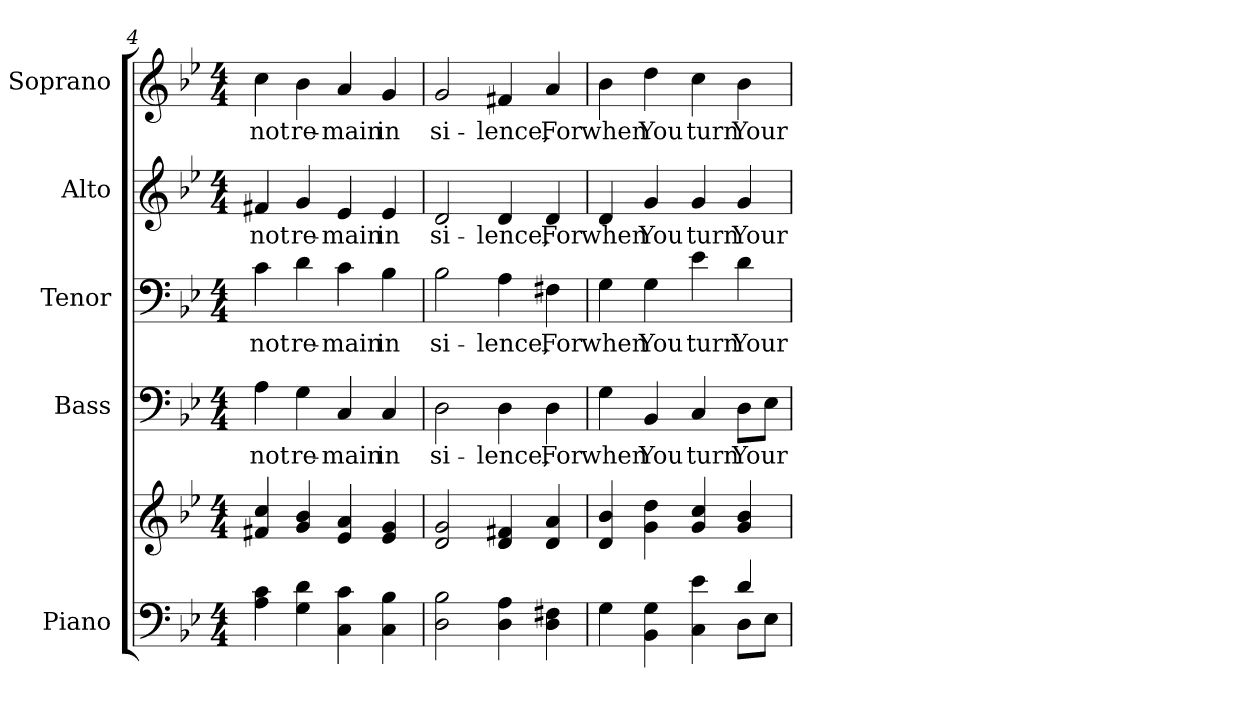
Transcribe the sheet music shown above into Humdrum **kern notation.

**kern	**kern	**kern	**text	**kern	**text	**kern	**text	**kern	**text
*part5	*part5	*part4	*part4	*part3	*part3	*part2	*part2	*part1	*part1
*staff6	*staff5	*staff4	*staff4	*staff3	*staff3	*staff2	*staff2	*staff1	*staff1
*I"Piano	*	*I"Bass	*	*I"Tenor	*	*I"Alto	*	*I"Soprano	*
*I'Pno.	*	*I'B.	*	*I'T.	*	*I'A.	*	*I'S.	*
*clefF4	*clefG2	*clefF4	*	*clefF4	*	*clefG2	*	*clefG2	*
*k[b-e-]	*k[b-e-]	*k[b-e-]	*	*k[b-e-]	*	*k[b-e-]	*	*k[b-e-]	*
*B-:	*B-:	*B-:	*	*B-:	*	*B-:	*	*B-:	*
*M4/4	*M4/4	*M4/4	*	*M4/4	*	*M4/4	*	*M4/4	*
=4	=4	=4	=4	=4	=4	=4	=4	=4	=4
!	!	!	!LO:LY:b:color=#000000	!	!	!	!	!	!
!	!	!	!	!	!LO:LY:b:color=#000000	!	!	!	!
!	!	!	!	!	!	!	!LO:LY:b:color=#000000	!	!
!	!	!	!	!	!	!	!	!	!LO:LY:b:color=#000000
4Ai\ 4ci	4f#Xi/ 4cci	4Ai\	not	4ci\	not	4f#Xi/	not	4cci\	not
!	!	!	!LO:LY:b:color=#000000	!	!	!	!	!	!
!	!	!	!	!	!LO:LY:b:color=#000000	!	!	!	!
!	!	!	!	!	!	!	!LO:LY:b:color=#000000	!	!
!	!	!	!	!	!	!	!	!	!LO:LY:b:color=#000000
4Gi\ 4di	4gi/ 4b-i	4Gi\	re-	4di\	re-	4gi/	re-	4b-i\	re-
!	!	!	!LO:LY:b:color=#000000	!	!	!	!	!	!
!	!	!	!	!	!LO:LY:b:color=#000000	!	!	!	!
!	!	!	!	!	!	!	!LO:LY:b:color=#000000	!	!
!	!	!	!	!	!	!	!	!	!LO:LY:b:color=#000000
4Ci\ 4ci	4e-i/ 4ai	4Ci/	-main	4ci\	-main	4e-i/	-main	4ai/	-main
!	!	!	!LO:LY:b:color=#000000	!	!	!	!	!	!
!	!	!	!	!	!LO:LY:b:color=#000000	!	!	!	!
!	!	!	!	!	!	!	!LO:LY:b:color=#000000	!	!
!	!	!	!	!	!	!	!	!	!LO:LY:b:color=#000000
4Ci\ 4B-i	4e-i/ 4gi	4Ci/	in	4B-i\	in	4e-i/	in	4gi/	in
=5	=5	=5	=5	=5	=5	=5	=5	=5	=5
!	!	!	!LO:LY:b:color=#000000	!	!	!	!	!	!
!	!	!	!	!	!LO:LY:b:color=#000000	!	!	!	!
!	!	!	!	!	!	!	!LO:LY:b:color=#000000	!	!
!	!	!	!	!	!	!	!	!	!LO:LY:b:color=#000000
2Di\ 2B-i	2di/ 2gi	2Di\	si-	2B-i\	si-	2di/	si-	2gi/	si-
!	!	!	!LO:LY:b:color=#000000	!	!	!	!	!	!
!	!	!	!	!	!LO:LY:b:color=#000000	!	!	!	!
!	!	!	!	!	!	!	!LO:LY:b:color=#000000	!	!
!	!	!	!	!	!	!	!	!	!LO:LY:b:color=#000000
4Di\ 4Ai	4di/ 4f#Xi	4Di\	-lence,	4Ai\	-lence,	4di/	-lence,	4f#Xi/	-lence,
!	!	!	!LO:LY:b:color=#000000	!	!	!	!	!	!
!	!	!	!	!	!LO:LY:b:color=#000000	!	!	!	!
!	!	!	!	!	!	!	!LO:LY:b:color=#000000	!	!
!	!	!	!	!	!	!	!	!	!LO:LY:b:color=#000000
4Di\ 4F#Xi	4di/ 4ai	4Di\	For	4F#Xi\	For	4di/	For	4ai/	For
!!LO:PB:g=z
=6	=6	=6	=6	=6	=6	=6	=6	=6	=6
*^	*	*	*	*	*	*	*	*	*
!	!	!	!	!LO:LY:b:color=#000000	!	!	!	!	!	!
!	!	!	!	!	!	!LO:LY:b:color=#000000	!	!	!	!
!	!	!	!	!	!	!	!	!LO:LY:b:color=#000000	!	!
!	!	!	!	!	!	!	!	!	!	!LO:LY:b:color=#000000
4Gi\	2ryy	4di/ 4b-i	4Gi\	when	4Gi\	when	4di/	when	4b-i\	when
!	!	!	!	!LO:LY:b:color=#000000	!	!	!	!	!	!
!	!	!	!	!	!	!LO:LY:b:color=#000000	!	!	!	!
!	!	!	!	!	!	!	!	!LO:LY:b:color=#000000	!	!
!	!	!	!	!	!	!	!	!	!	!LO:LY:b:color=#000000
4BB-i\ 4Gi	.	4gi\ 4ddi	4BB-i/	You	4Gi\	You	4gi/	You	4ddi\	You
!	!	!	!	!LO:LY:b:color=#000000	!	!	!	!	!	!
!	!	!	!	!	!	!LO:LY:b:color=#000000	!	!	!	!
!	!	!	!	!	!	!	!	!LO:LY:b:color=#000000	!	!
!	!	!	!	!	!	!	!	!	!	!LO:LY:b:color=#000000
4Ci\ 4e-i	4ryy	4gi/ 4cci	4Ci/	turn	4e-i\	turn	4gi/	turn	4cci\	turn
!	!	!	!	!LO:LY:b:color=#000000	!	!	!	!	!	!
!	!	!	!	!	!	!LO:LY:b:color=#000000	!	!	!	!
!	!	!	!	!	!	!	!	!LO:LY:b:color=#000000	!	!
!	!	!	!	!	!	!	!	!	!	!LO:LY:b:color=#000000
4di/	8Di\L	4gi/ 4b-i	8Di\L	Your	4di\	Your	4gi/	Your	4b-i\	Your
.	8E-i\J	.	8E-i\J	.	.	.	.	.	.	.
*v	*v	*	*	*	*	*	*	*	*	*
=	=	=	=	=	=	=	=	=	=
*-	*-	*-	*-	*-	*-	*-	*-	*-	*-
